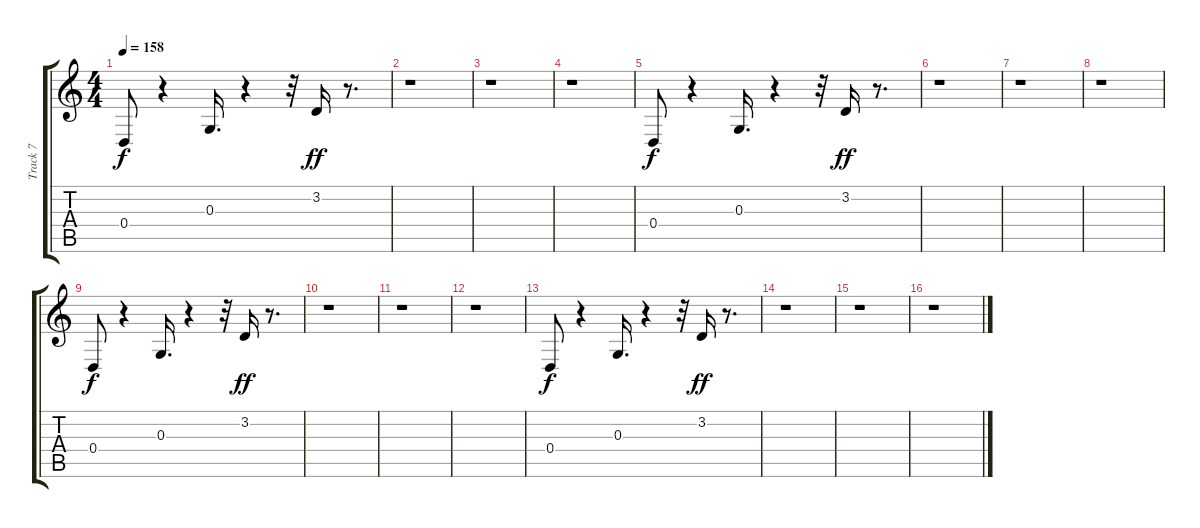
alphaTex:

\track ("Track 7" "Track 7") {instrument vibraphone}
\staff {score tabs}
\tuning (E4 B3 G3 D3 A2 E2) {hide}
\ts (4 4)
\tempo 158
\clef g2
\ks c
0.4.8{dy f} r.4 0.3.16{d} r.4 r.32 3.2.16{dy ff} r.8{d} |
r.1 |
r.1 |
r.1 |
0.4.8{dy f} r.4 0.3.16{d} r.4 r.32 3.2.16{dy ff} r.8{d} |
r.1 |
r.1 |
r.1 |
0.4.8{dy f} r.4 0.3.16{d} r.4 r.32 3.2.16{dy ff} r.8{d} |
r.1 |
r.1 |
r.1 |
0.4.8{dy f} r.4 0.3.16{d} r.4 r.32 3.2.16{dy ff} r.8{d} |
r.1 |
r.1 |
r.1
